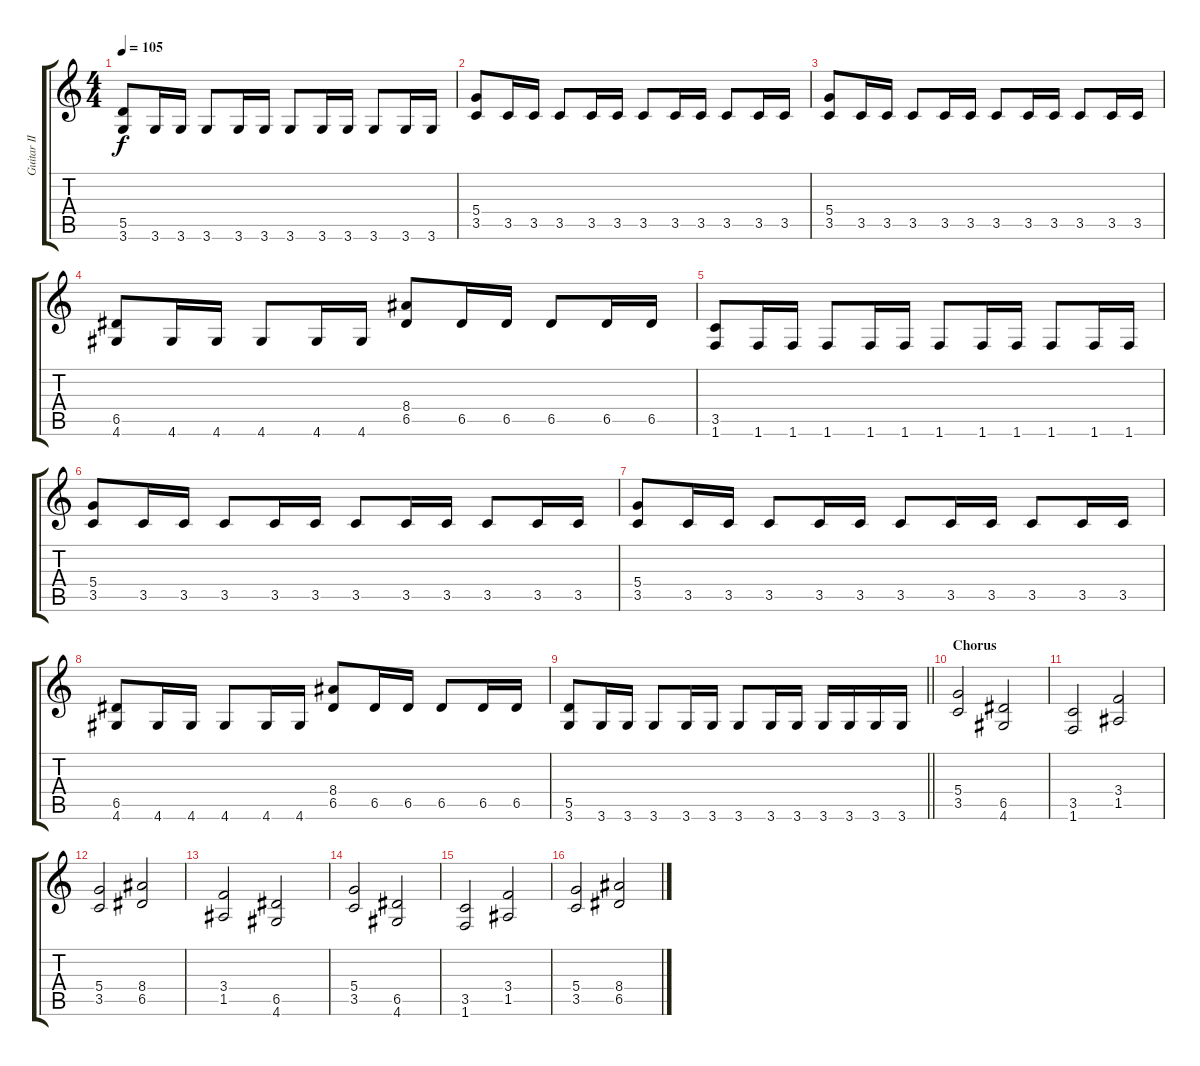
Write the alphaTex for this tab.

\track ("Guitar II" "Guitar II") {instrument acousticguitarsteel}
\staff {score tabs}
\tuning (E4 B3 G3 D3 A2 E2) {hide}
\ts (4 4)
\tempo 105
\clef g2
\ks c
(5.5 3.6).8{dy f} 3.6.16 3.6.16 3.6.8 3.6.16 3.6.16 3.6.8 3.6.16 3.6.16 3.6.8 3.6.16 3.6.16 |
(5.4 3.5).8 3.5.16 3.5.16 3.5.8 3.5.16 3.5.16 3.5.8 3.5.16 3.5.16 3.5.8 3.5.16 3.5.16 |
(5.4 3.5).8 3.5.16 3.5.16 3.5.8 3.5.16 3.5.16 3.5.8 3.5.16 3.5.16 3.5.8 3.5.16 3.5.16 |
(6.5 4.6).8 4.6.16 4.6.16 4.6.8 4.6.16 4.6.16 (8.4 6.5).8 6.5.16 6.5.16 6.5.8 6.5.16 6.5.16 |
(3.5 1.6).8 1.6.16 1.6.16 1.6.8 1.6.16 1.6.16 1.6.8 1.6.16 1.6.16 1.6.8 1.6.16 1.6.16 |
(5.4 3.5).8 3.5.16 3.5.16 3.5.8 3.5.16 3.5.16 3.5.8 3.5.16 3.5.16 3.5.8 3.5.16 3.5.16 |
(5.4 3.5).8 3.5.16 3.5.16 3.5.8 3.5.16 3.5.16 3.5.8 3.5.16 3.5.16 3.5.8 3.5.16 3.5.16 |
(6.5 4.6).8 4.6.16 4.6.16 4.6.8 4.6.16 4.6.16 (8.4 6.5).8 6.5.16 6.5.16 6.5.8 6.5.16 6.5.16 |
\barLineRight lightlight
(5.5 3.6).8 3.6.16 3.6.16 3.6.8 3.6.16 3.6.16 3.6.8 3.6.16 3.6.16 3.6.16 3.6.16 3.6.16 3.6.16 |
\section ("" "Chorus")
(5.4 3.5).2 (6.5 4.6).2 |
(3.5 1.6).2 (3.4 1.5).2 |
(5.4 3.5).2 (8.4 6.5).2 |
(3.4 1.5).2 (6.5 4.6).2 |
(5.4 3.5).2 (6.5 4.6).2 |
(3.5 1.6).2 (3.4 1.5).2 |
(5.4 3.5).2 (8.4 6.5).2
